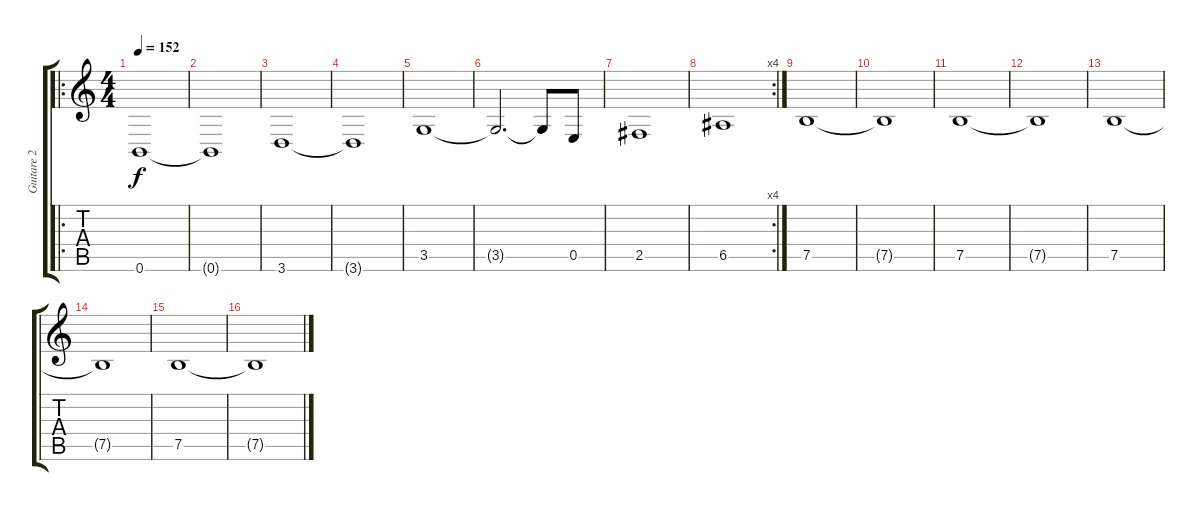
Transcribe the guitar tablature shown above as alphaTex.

\track ("Guitare 2" "Guitare 2") {instrument distortionguitar}
\staff {score tabs}
\tuning (B3 Gb3 D3 A2 E2 B1) {hide}
\ro
\ts (4 4)
\tempo 152
\clef g2
\ks c
0.6.1{dy f balance 8} |
0.6{t}.1 |
3.6.1 |
3.6{t}.1 |
3.5.1 |
3.5{t}.2{d} 3.5{t}.8 0.5.8 |
2.5.1 |
\rc 4
6.5.1 |
7.5.1 |
7.5{t}.1 |
7.5.1 |
7.5{t}.1 |
7.5.1 |
7.5{t}.1 |
7.5.1 |
7.5{t}.1
